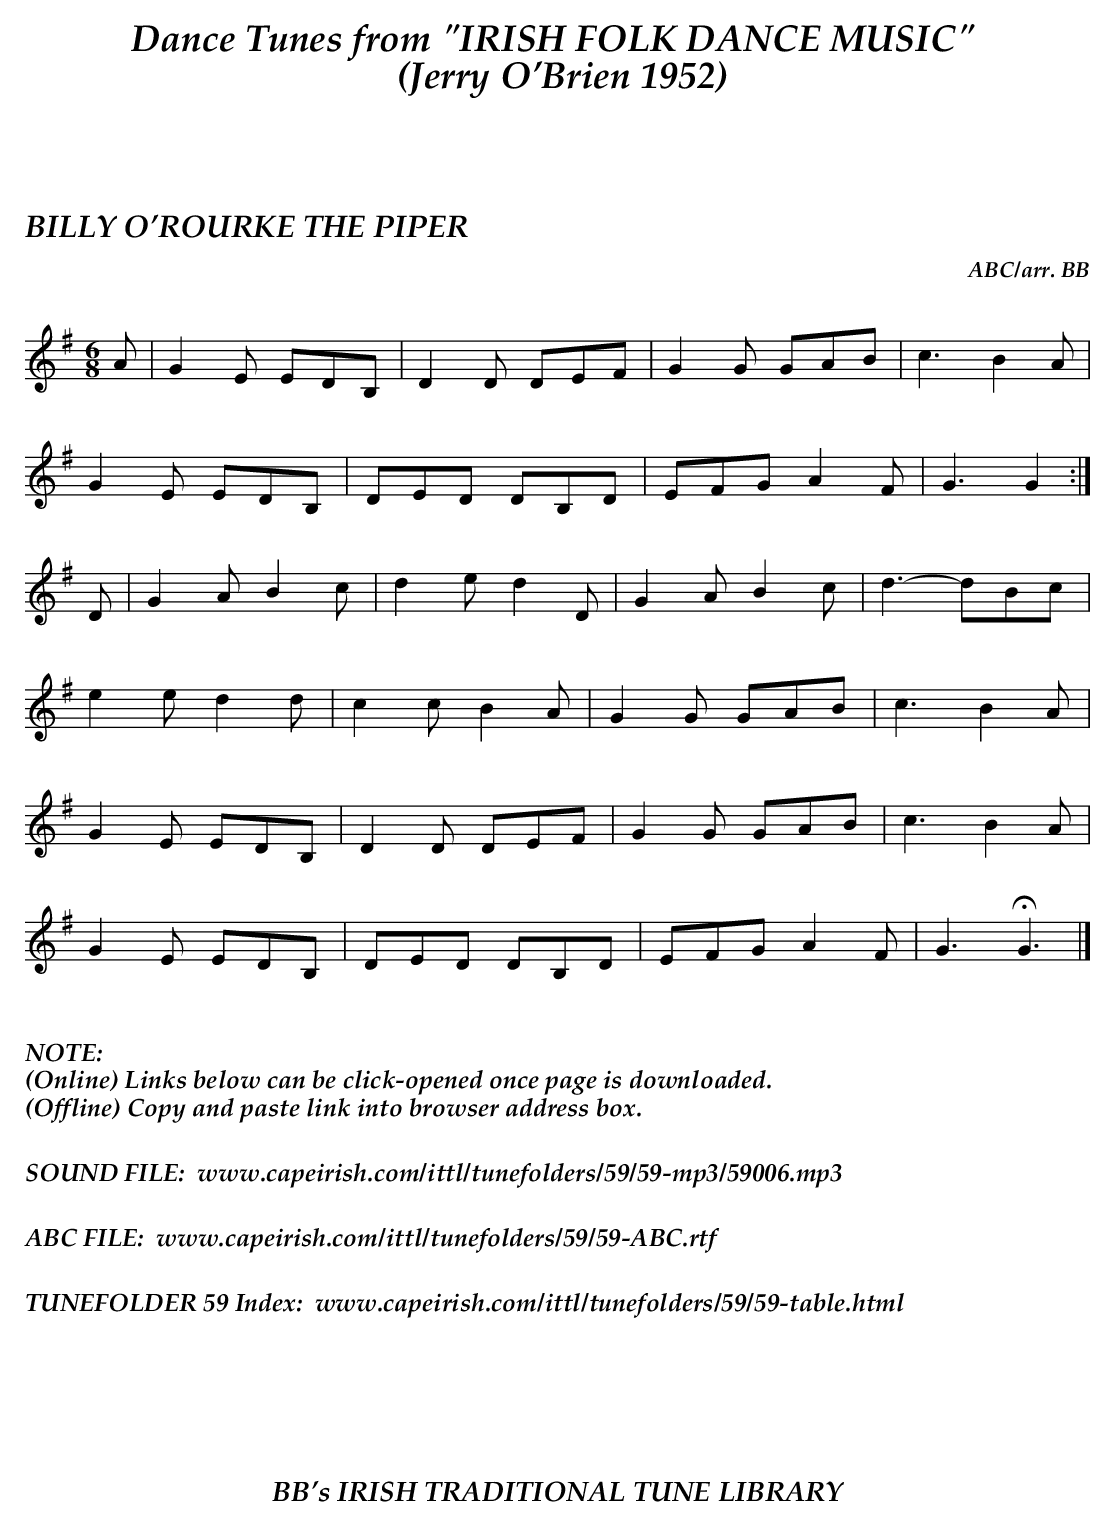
X:1
T:BILLY O'ROURKE THE PIPER
C:ABC/arr. BB
M:6/8
K:G
A|G2E EDB,|D2D DEF|G2G GAB|c3 B2A|
G2E EDB,|DED DB,D|EFG A2F|G3 G2 :|
D|G2A B2c|d2e d2D|G2A B2c|d3-dBc|
e2e d2d|c2c B2A|G2G GAB|c3 B2A|
G2E EDB,|D2D DEF|G2G GAB|c3 B2A|
G2E EDB,|DED DB,D|EFG A2F|G3 HG3|]
%%vskip .3in
%%textoption left
%%textfont "Palatino-BoldItalic" 16
%%begintext
%%NOTE:
(Online) Links below can be click-opened once page is downloaded.
(Offline) Copy and paste link into browser address box.
%%
%%
SOUND FILE:  www.capeirish.com/ittl/tunefolders/59/59-mp3/59006.mp3
%%
%%
ABC FILE:  www.capeirish.com/ittl/tunefolders/59/59-ABC.rtf
%%
%%
TUNEFOLDER 59 Index:  www.capeirish.com/ittl/tunefolders/59/59-table.html
